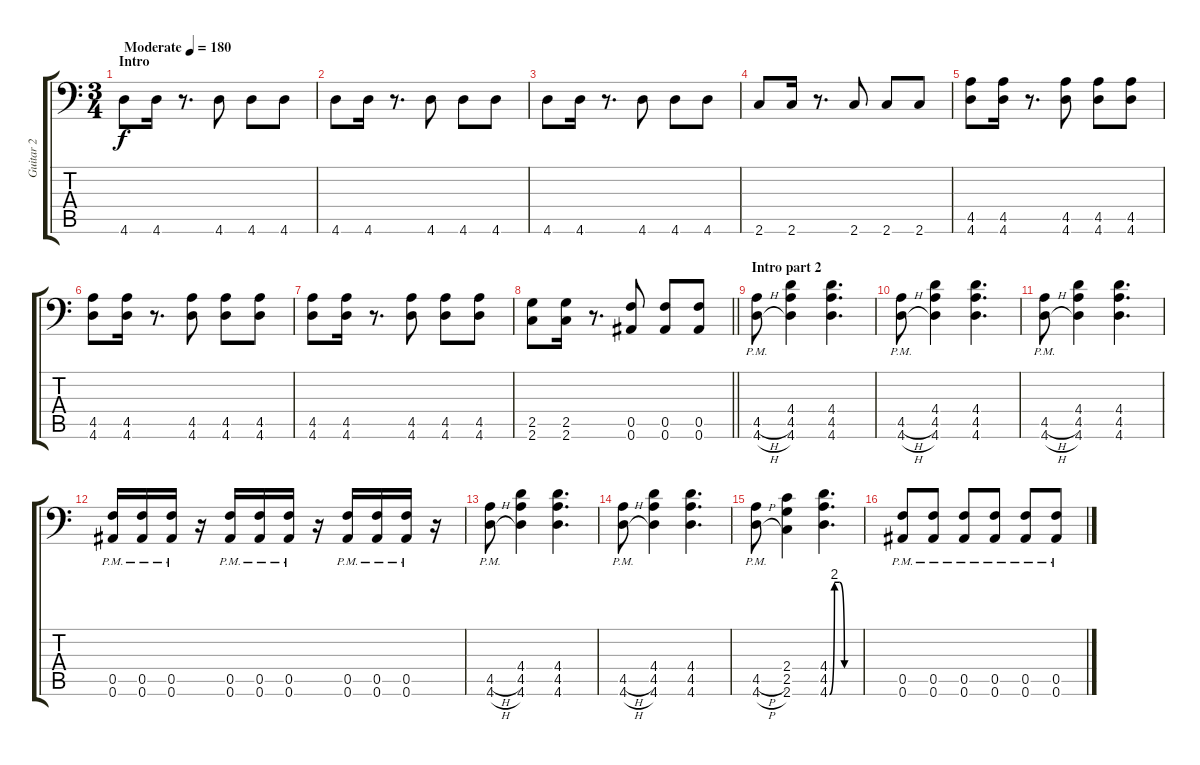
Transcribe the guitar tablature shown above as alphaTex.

\track ("Guitar 2" "Guitar 2") {instrument distortionguitar}
\staff {score tabs}
\tuning (C4 G3 Eb3 Bb2 F2 Bb1) {hide}
\ts (3 4)
\section ("" "Intro")
\tempo (180 "Moderate")
\clef f4
\ks c
4.6.8{dy f volume 8 instrument distortionguitar} 4.6.16 r.8{d} 4.6.8 4.6.8 4.6.8 |
4.6.8 4.6.16 r.8{d} 4.6.8 4.6.8 4.6.8 |
4.6.8 4.6.16 r.8{d} 4.6.8 4.6.8 4.6.8 |
2.6.8 2.6.16 r.8{d} 2.6.8 2.6.8 2.6.8 |
(4.5 4.6).8 (4.5 4.6).16 r.8{d} (4.5 4.6).8 (4.5 4.6).8 (4.5 4.6).8 |
(4.5 4.6).8 (4.5 4.6).16 r.8{d} (4.5 4.6).8 (4.5 4.6).8 (4.5 4.6).8 |
(4.5 4.6).8 (4.5 4.6).16 r.8{d} (4.5 4.6).8 (4.5 4.6).8 (4.5 4.6).8 |
\barLineRight lightlight
(2.5 2.6).8 (2.5 2.6).16 r.8{d} (0.5 0.6).8 (0.5 0.6).8 (0.5 0.6).8 |
\section ("" "Intro part 2")
(4.5{h pm} 4.6{h pm}).8{volume 13 instrument overdrivenguitar} (4.4 4.5 4.6).4 (4.4 4.5 4.6).4{d} |
(4.5{h pm} 4.6{h pm}).8 (4.4 4.5 4.6).4 (4.4 4.5 4.6).4{d} |
(4.5{h pm} 4.6{h pm}).8 (4.4 4.5 4.6).4 (4.4 4.5 4.6).4{d} |
(0.5{pm} 0.6{pm}).16 (0.5{pm} 0.6{pm}).16 (0.5{pm} 0.6{pm}).16 r.16 (0.5{pm} 0.6{pm}).16 (0.5{pm} 0.6{pm}).16 (0.5{pm} 0.6{pm}).16 r.16 (0.5{pm} 0.6{pm}).16 (0.5{pm} 0.6{pm}).16 (0.5{pm} 0.6{pm}).16 r.16 |
(4.5{h pm} 4.6{h pm}).8 (4.4 4.5 4.6).4 (4.4 4.5 4.6).4{d} |
(4.5{h pm} 4.6{h pm}).8 (4.4 4.5 4.6).4 (4.4 4.5 4.6).4{d} |
(4.5{h pm} 4.6{h pm}).8 (2.4 2.5 2.6).4 (4.4 4.5 4.6{be (custom 0 0 10 8 20 8 30 0 60 0)}).4{d} |
(0.5{pm} 0.6{pm}).8 (0.5{pm} 0.6{pm}).8 (0.5{pm} 0.6{pm}).8 (0.5{pm} 0.6{pm}).8 (0.5{pm} 0.6{pm}).8 (0.5{pm} 0.6{pm}).8
